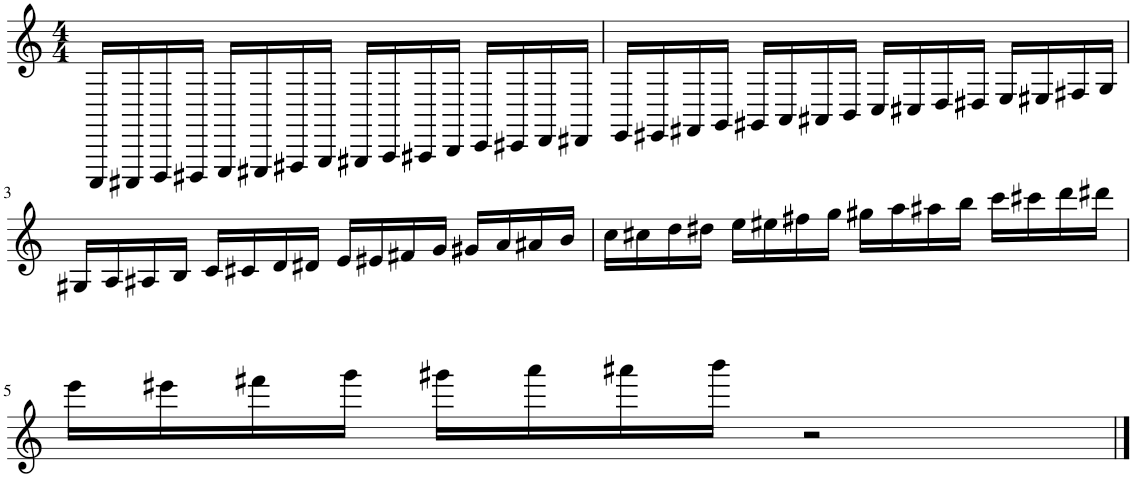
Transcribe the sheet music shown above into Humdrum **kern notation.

**kern
*part1
*staff1
*I"Piano
*I'Pno.
*clefG2
*k[]
*M4/4
=1
16CCC/LL
16CCC#X/
16DDD/
16DDD#X/JJ
16EEE/LL
16EEE#X/
16FFF#X/
16GGG/JJ
16GGG#X/LL
16AAA/
16AAA#X/
16BBB/JJ
16CC/LL
16CC#X/
16DD/
16DD#X/JJ
=2
16EE/LL
16EE#X/
16FF#X/
16GG/JJ
16GG#X/LL
16AA/
16AA#X/
16BB/JJ
16C/LL
16C#X/
16D/
16D#X/JJ
16E/LL
16E#X/
16F#X/
16G/JJ
!!LO:LB:g=z
=3
16G#X/LL
16A/
16A#X/
16B/JJ
16c/LL
16c#X/
16d/
16d#X/JJ
16e/LL
16e#X/
16f#X/
16g/JJ
16g#X/LL
16a/
16a#X/
16b/JJ
=4
16cc\LL
16cc#X\
16dd\
16dd#X\JJ
16ee\LL
16ee#X\
16ff#X\
16gg\JJ
16gg#X\LL
16aa\
16aa#X\
16bb\JJ
16ccc\LL
16ccc#X\
16ddd\
16ddd#X\JJ
!!LO:LB:g=z
=5
16eee\LL
16eee#X\
16fff#X\
16ggg\JJ
16ggg#X\LL
16aaa\
16aaa#X\
16bbb\JJ
2r
==
*-
